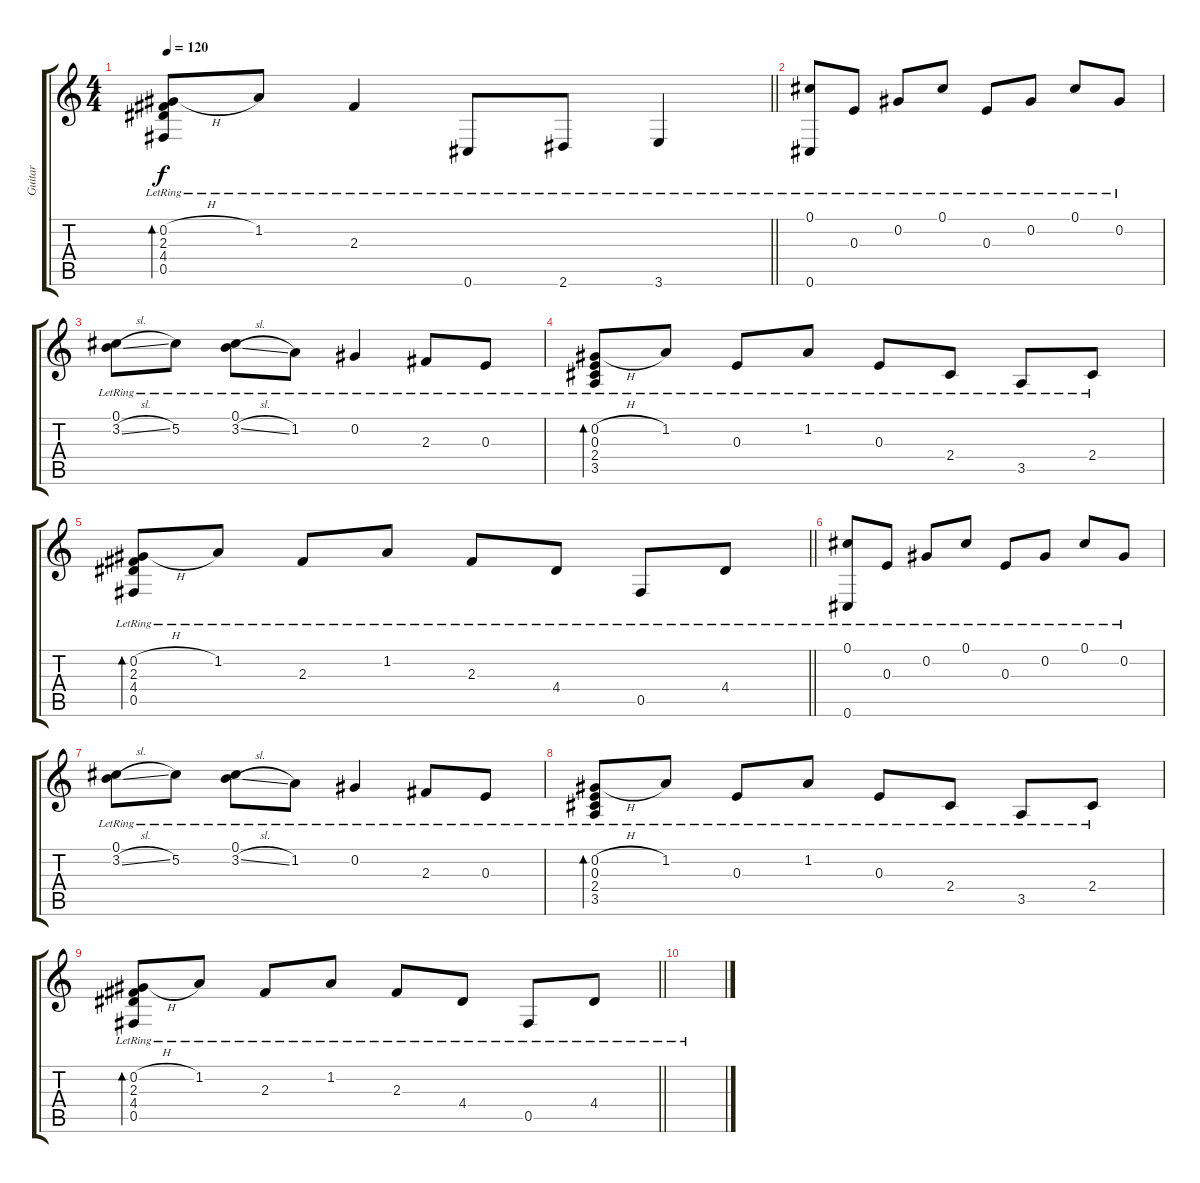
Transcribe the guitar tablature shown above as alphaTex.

\track ("Guitar" "Guitar") {instrument acousticguitarsteel}
\staff {score tabs}
\tuning (Db4 Ab3 E3 B2 Gb2 Db2) {hide}
\ts (4 4)
\tempo 120
\clef g2
\barLineRight lightlight
\ks c
(0.2{h lr} 2.3{lr} 4.4{lr} 0.5{lr}).8{bd 240 dy f} 1.2{lr}.8 2.3{lr}.4 0.6{lr}.8 2.6{lr}.8 3.6{lr}.4 |
\section ("" "")
(0.1{lr} 0.6{lr}).8 0.3{lr}.8 0.2{lr}.8 0.1{lr}.8 0.3{lr}.8 0.2{lr}.8 0.1{lr}.8 0.2{lr}.8 |
(0.1{lr} 3.2{sl lr}).8 5.2{lr}.8 (0.1{lr} 3.2{sl lr}).8 1.2{lr}.8 0.2{lr}.4 2.3{lr}.8 0.3{lr}.8 |
(0.2{h lr} 0.3{lr} 2.4{lr} 3.5{lr}).8{bd 240} 1.2{lr}.8 0.3{lr}.8 1.2{lr}.8 0.3{lr}.8 2.4{lr}.8 3.5{lr}.8 2.4{lr}.8 |
\barLineRight lightlight
(0.2{h lr} 2.3{lr} 4.4{lr} 0.5{lr}).8{bd 240} 1.2{lr}.8 2.3{lr}.8 1.2{lr}.8 2.3{lr}.8 4.4{lr}.8 0.5{lr}.8 4.4{lr}.8 |
(0.1{lr} 0.6{lr}).8 0.3{lr}.8 0.2{lr}.8 0.1{lr}.8 0.3{lr}.8 0.2{lr}.8 0.1{lr}.8 0.2{lr}.8 |
(0.1{lr} 3.2{sl lr}).8 5.2{lr}.8 (0.1{lr} 3.2{sl lr}).8 1.2{lr}.8 0.2{lr}.4 2.3{lr}.8 0.3{lr}.8 |
(0.2{h lr} 0.3{lr} 2.4{lr} 3.5{lr}).8{bd 240 volume 9} 1.2{lr}.8 0.3{lr}.8 1.2{lr}.8 0.3{lr}.8 2.4{lr}.8 3.5{lr}.8 2.4{lr}.8 |
\barLineRight lightlight
(0.2{h lr} 2.3{lr} 4.4{lr} 0.5{lr}).8{bd 240} 1.2{lr}.8 2.3{lr}.8 1.2{lr}.8 2.3{lr}.8 4.4{lr}.8 0.5{lr}.8 4.4{lr}.8 |
\section ("" "")
